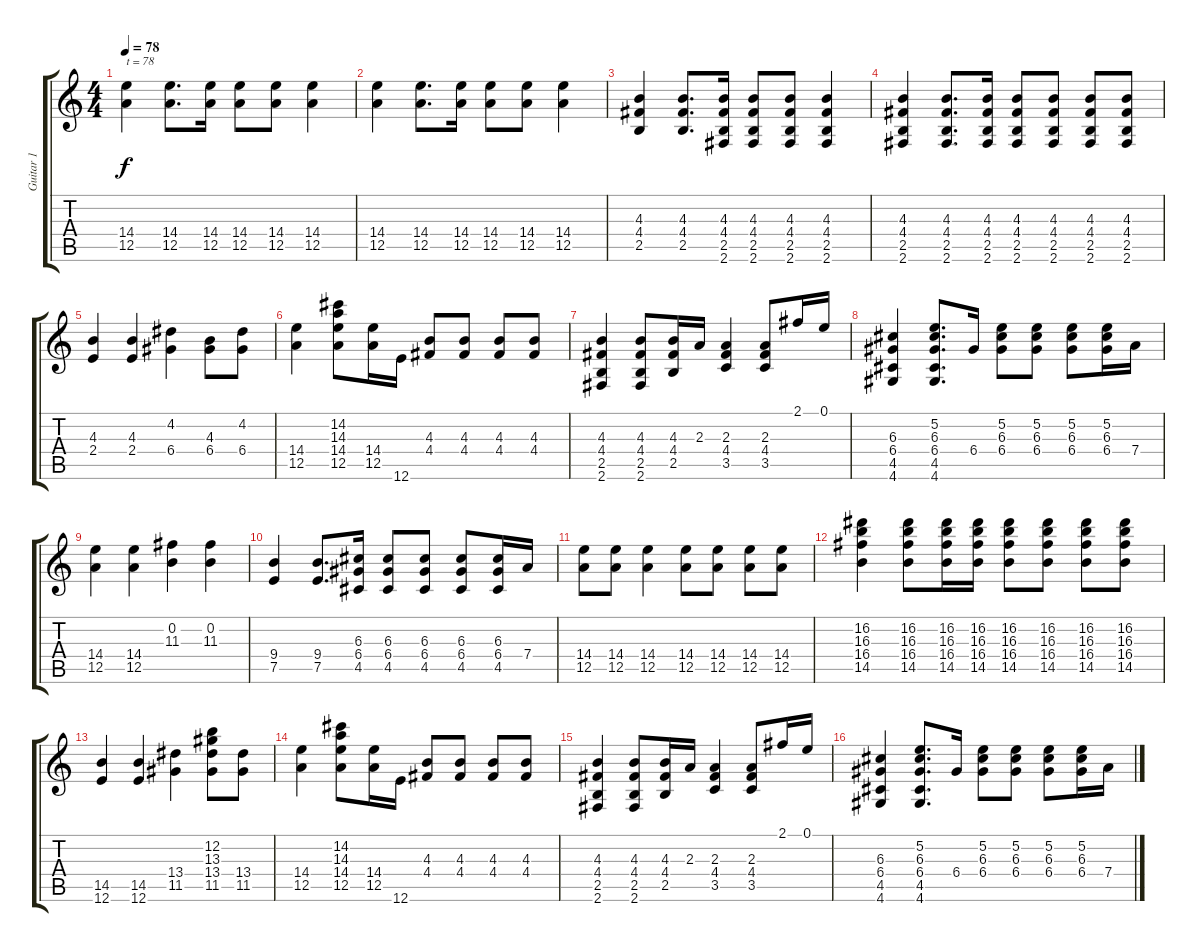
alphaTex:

\track ("Guitar 1" "Guitar 1") {instrument overdrivenguitar}
\staff {score tabs}
\tuning (E4 B3 G3 D3 A2 E2) {hide}
\ts (4 4)
\tempo 78
\clef g2
\ks c
(14.4 12.5).4{txt "t = 78" dy f instrument overdrivenguitar} (14.4 12.5).8{d} (14.4 12.5).16 (14.4 12.5).8 (14.4 12.5).8 (14.4 12.5).4 |
(14.4 12.5).4 (14.4 12.5).8{d} (14.4 12.5).16 (14.4 12.5).8 (14.4 12.5).8 (14.4 12.5).4 |
(4.3 4.4 2.5).4 (4.3 4.4 2.5).8{d} (4.3 4.4 2.5 2.6).16 (4.3 4.4 2.5 2.6).8 (4.3 4.4 2.5 2.6).8 (4.3 4.4 2.5 2.6).4 |
(4.3 4.4 2.5 2.6).4 (4.3 4.4 2.5 2.6).8{d} (4.3 4.4 2.5 2.6).16 (4.3 4.4 2.5 2.6).8 (4.3 4.4 2.5 2.6).8 (4.3 4.4 2.5 2.6).8 (4.3 4.4 2.5 2.6).8 |
(4.3 2.4).4 (4.3 2.4).4 (4.2 6.4).4 (4.3 6.4).8 (4.2 6.4).8 |
(14.4 12.5).4 (14.2 14.3 14.4 12.5).8 (14.4 12.5).16 12.6.16 (4.3 4.4).8 (4.3 4.4).8 (4.3 4.4).8 (4.3 4.4).8 |
(4.3 4.4 2.5 2.6).4 (4.3 4.4 2.5 2.6).8 (4.3 4.4 2.5).16 2.3.16 (2.3 4.4 3.5).4 (2.3 4.4 3.5).8 2.1.16 0.1.16 |
(6.3 6.4 4.5 4.6).4 (5.2 6.3 6.4 4.5 4.6).8{d} 6.4.16 (5.2 6.3 6.4).8 (5.2 6.3 6.4).8 (5.2 6.3 6.4).8 (5.2 6.3 6.4).16 7.4.16 |
(14.4 12.5).4 (14.4 12.5).4 (0.2 11.3).4 (0.2 11.3).4 |
(9.4 7.5).4 (9.4 7.5).8{d} (6.3 6.4 4.5).16 (6.3 6.4 4.5).8 (6.3 6.4 4.5).8 (6.3 6.4 4.5).8 (6.3 6.4 4.5).16 7.4.16 |
(14.4 12.5).8 (14.4 12.5).8 (14.4 12.5).4 (14.4 12.5).8 (14.4 12.5).8 (14.4 12.5).8 (14.4 12.5).8 |
(16.2 16.3 16.4 14.5).4 (16.2 16.3 16.4 14.5).8 (16.2 16.3 16.4 14.5).16 (16.2 16.3 16.4 14.5).16 (16.2 16.3 16.4 14.5).8 (16.2 16.3 16.4 14.5).8 (16.2 16.3 16.4 14.5).8 (16.2 16.3 16.4 14.5).8 |
(14.5 12.6).4 (14.5 12.6).4 (13.4 11.5).4 (12.2 13.3 13.4 11.5).8 (13.4 11.5).8 |
(14.4 12.5).4 (14.2 14.3 14.4 12.5).8 (14.4 12.5).16 12.6.16 (4.3 4.4).8 (4.3 4.4).8 (4.3 4.4).8 (4.3 4.4).8 |
(4.3 4.4 2.5 2.6).4 (4.3 4.4 2.5 2.6).8 (4.3 4.4 2.5).16 2.3.16 (2.3 4.4 3.5).4 (2.3 4.4 3.5).8 2.1.16 0.1.16 |
(6.3 6.4 4.5 4.6).4 (5.2 6.3 6.4 4.5 4.6).8{d} 6.4.16 (5.2 6.3 6.4).8 (5.2 6.3 6.4).8 (5.2 6.3 6.4).8 (5.2 6.3 6.4).16 7.4.16
